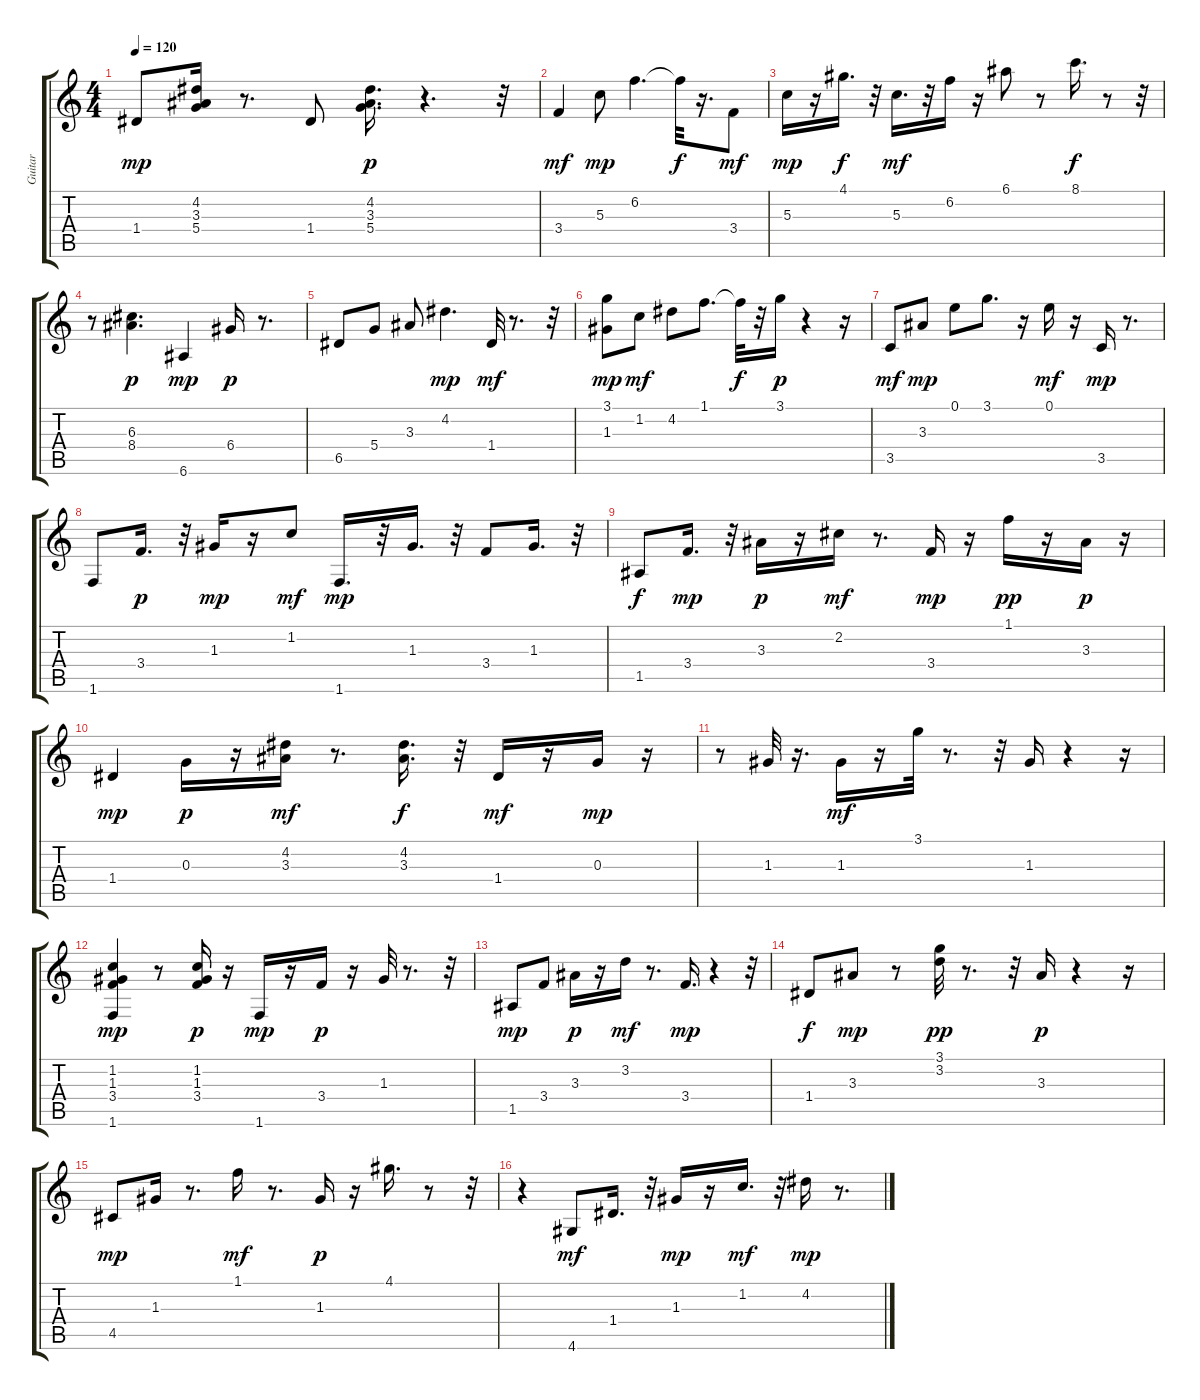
\track ("Guitar" "Guitar") {instrument acousticguitarsteel}
\staff {score tabs}
\tuning (E4 B3 G3 D3 A2 E2) {hide}
\ts (4 4)
\tempo 120
\clef g2
\ks c
1.4.8{dy mp} (4.2 3.3 5.4).16 r.8{d} 1.4.8 (4.2 3.3 5.4).16{d dy p} r.4{d} r.32 |
3.4.4{dy mf} 5.3.8{dy mp} 6.2.4{d} 6.2{t}.32{dy f} r.16{d} 3.4.8{dy mf} |
5.3.16{dy mp} r.16 4.1.16{d dy f} r.32 5.3.16{d dy mf} r.32 6.2.16 r.16 6.1.8 r.8 8.1.16{d dy f} r.8 r.32 |
r.8 (6.3 8.4).4{d dy p} 6.6.4{dy mp} 6.4.16{dy p} r.8{d} |
6.5.8 5.4.8 3.3.8 4.2.4{d dy mp} 1.4.32{dy mf} r.8{d} r.32 |
(3.1 1.3).8{dy mp} 1.2.8{dy mf} 4.2.8 1.1.8{d} 1.1{t}.32{dy f} r.32 3.1.16{dy p} r.4 r.16 |
3.5.8{dy mf} 3.3.8{dy mp} 0.1.8 3.1.8{d} r.16 0.1.16{dy mf} r.16 3.5.16{dy mp} r.8{d} |
1.6.8 3.4.16{d dy p} r.32 1.3.16{dy mp} r.16 1.2.8{dy mf} 1.6.16{d dy mp} r.32 1.3.16{d} r.32 3.4.8 1.3.16{d} r.32 |
1.5.8{dy f} 3.4.16{d dy mp} r.32 3.3.16{dy p} r.16 2.2.16{dy mf} r.8{d} 3.4.16{dy mp} r.16 1.1.16{dy pp} r.16 3.3.16{dy p} r.16 |
1.4.4{dy mp} 0.3.16{dy p} r.16 (4.2 3.3).16{dy mf} r.8{d} (4.2 3.3).16{d dy f} r.32 1.4.16{dy mf} r.16 0.3.16{dy mp} r.16 |
r.8 1.3.32 r.16{d} 1.3.16{dy mf} r.16 3.1.32 r.8{d} r.32 1.3.16 r.4 r.16 |
(1.2 1.3 3.4 1.6).4{dy mp} r.8 (1.2 1.3 3.4).16{dy p} r.16 1.6.16{dy mp} r.16 3.4.16{dy p} r.16 1.3.32 r.8{d} r.32 |
1.5.8{dy mp} 3.4.8 3.3.16{dy p} r.16 3.2.16{dy mf} r.8{d} 3.4.16{d dy mp} r.4 r.32 |
1.4.8{dy f} 3.3.8{dy mp} r.8 (3.1 3.2).32{dy pp} r.8{d} r.32 3.3.16{dy p} r.4 r.16 |
4.5.8{dy mp} 1.3.16 r.8{d} 1.1.16{dy mf} r.8{d} 1.3.16{dy p} r.16 4.1.16{d} r.8 r.32 |
r.4 4.6.8{dy mf} 1.4.16{d} r.32 1.3.16{dy mp} r.16 1.2.16{d dy mf} r.32 4.2.16{dy mp} r.8{d}
